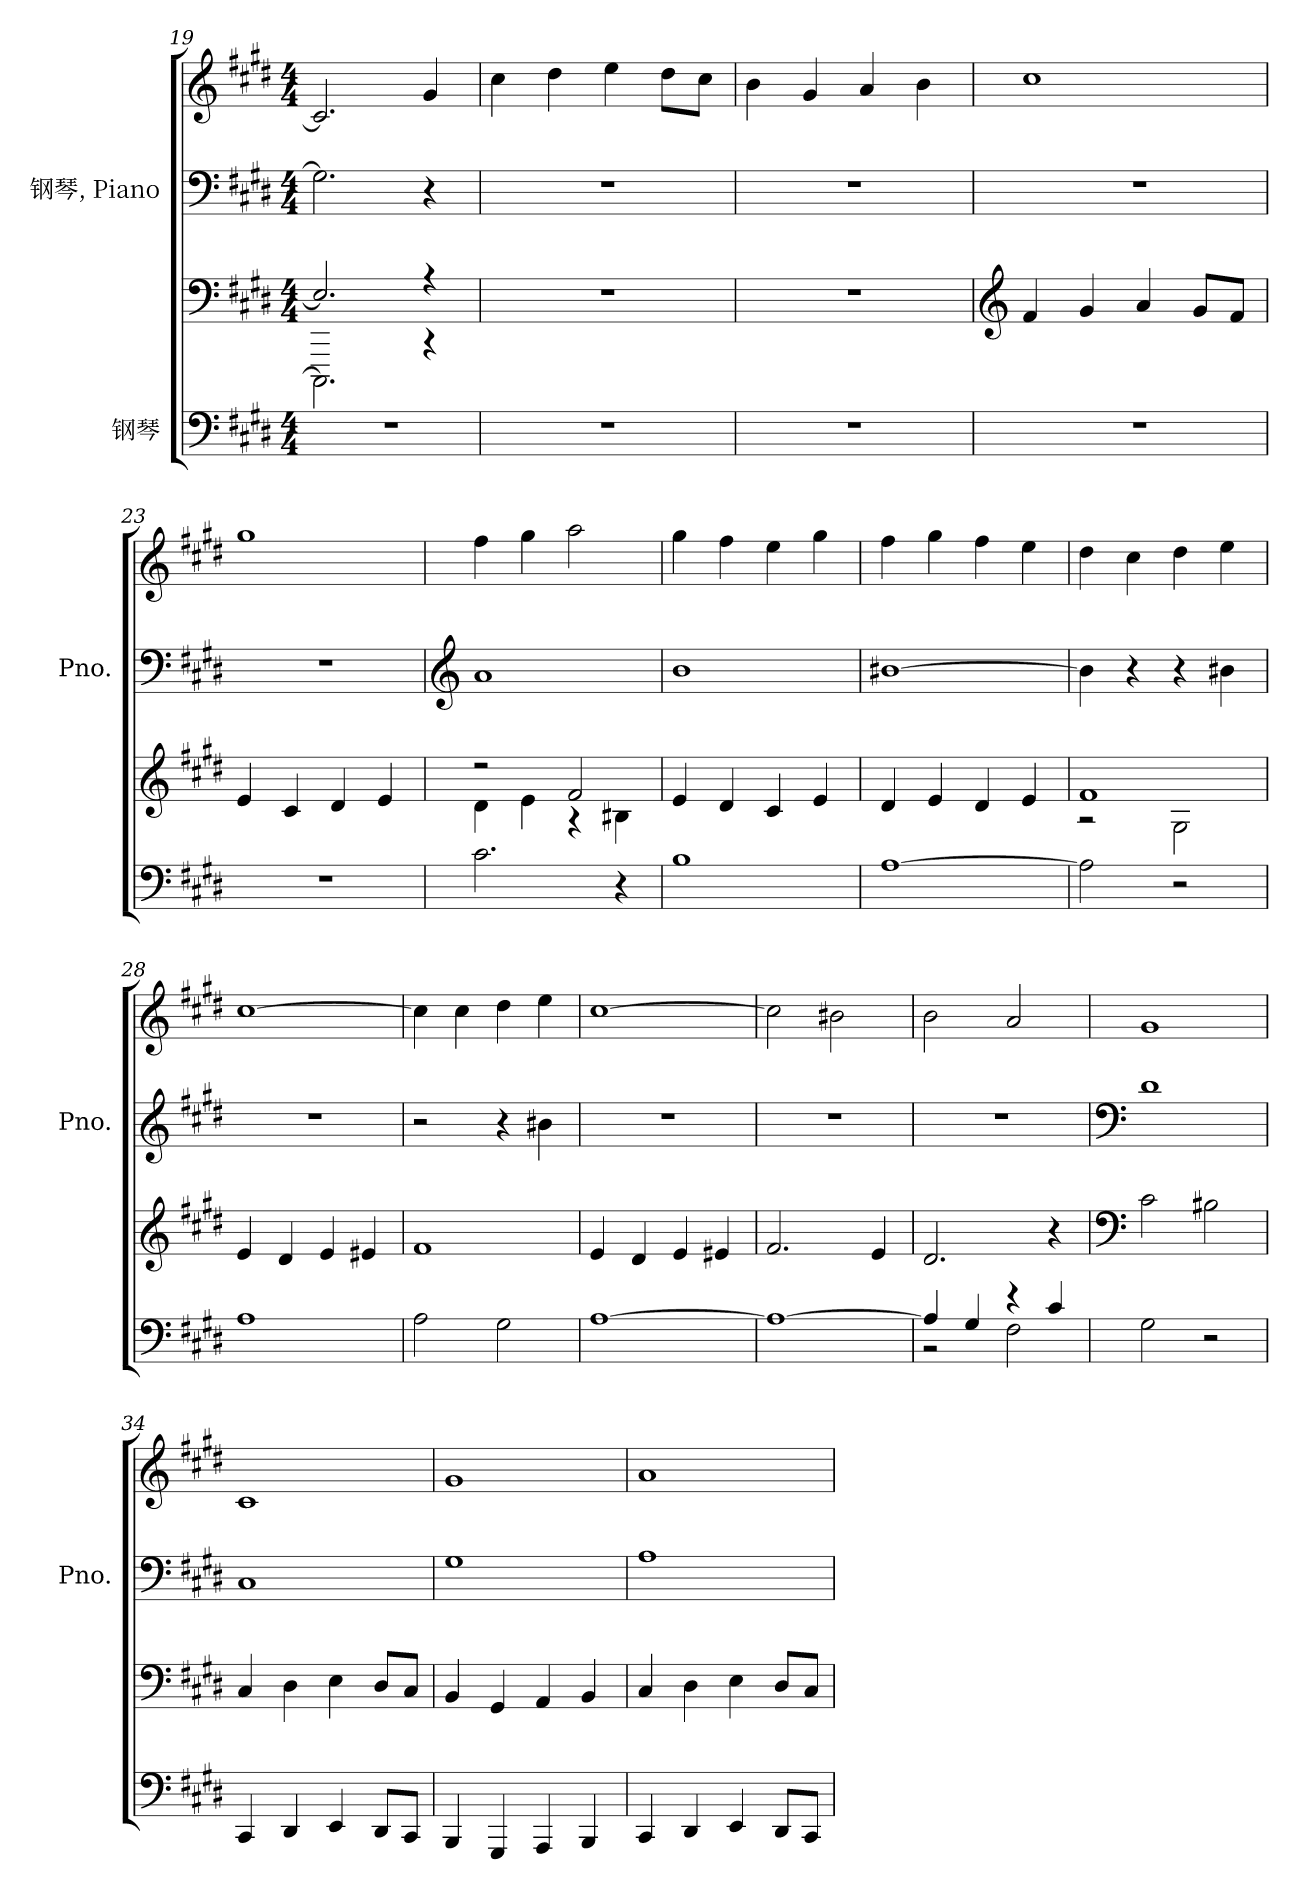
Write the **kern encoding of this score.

**kern	**kern	**kern	**kern
*part2	*part2	*part1	*part1
*staff4	*staff3	*staff2	*staff1
*I"钢琴	*	*I"钢琴, Piano	*
*	*	*I'Pno.	*
*clefF4	*clefF4	*clefF4	*clefG2
*k[f#c#g#d#]	*k[f#c#g#d#]	*k[f#c#g#d#]	*k[f#c#g#d#]
*M4/4	*M4/4	*M4/4	*M4/4
=19	=19	=19	=19
*	*^	*	*
1r	2.E/]	2.CCC#\]	2.G#\]	2.c#/]
.	4r	4r	4r	4g#/
*	*v	*v	*	*
!!LO:LB:g=z
=20	=20	=20	=20
1r	1r	1r	4cc#\
.	.	.	4dd#\
.	.	.	4ee\
.	.	.	8dd#\L
.	.	.	8cc#\J
=21	=21	=21	=21
1r	1r	1r	4b\
.	.	.	4g#/
.	.	.	4a/
.	.	.	4b\
=22	=22	=22	=22
*	*clefG2	*	*
1r	4f#/	1r	1cc#
.	4g#/	.	.
.	4a/	.	.
.	8g#/L	.	.
.	8f#/J	.	.
=23	=23	=23	=23
1r	4e/	1r	1gg#
.	4c#/	.	.
.	4d#/	.	.
.	4e/	.	.
=24	=24	=24	=24
*	*	*clefG2	*
*	*^	*	*
2.c#\	2r	4d#\	1a	4ff#\
.	.	4e\	.	4gg#\
.	2f#/	4r	.	2aa\
4r	.	4B#X\	.	.
*	*v	*v	*	*
=25	=25	=25	=25
1B	4e/	1b	4gg#\
.	4d#/	.	4ff#\
.	4c#/	.	4ee\
.	4e/	.	4gg#\
=26	=26	=26	=26
[1A	4d#/	[1b#X	4ff#\
.	4e/	.	4gg#\
.	4d#/	.	4ff#\
.	4e/	.	4ee\
!!LO:PB:g=z
=27	=27	=27	=27
*	*^	*	*
2A\]	1f#	2r	4b#\]	4dd#\
.	.	.	4r	4cc#\
2r	.	2G#\	4r	4dd#\
.	.	.	4b#X\	4ee\
*	*v	*v	*	*
=28	=28	=28	=28
1A	4e/	1r	[1cc#
.	4d#/	.	.
.	4e/	.	.
.	4e#X/	.	.
=29	=29	=29	=29
2A\	1f#	2r	4cc#\]
.	.	.	4cc#\
2G#\	.	4r	4dd#\
.	.	4b#X\	4ee\
=30	=30	=30	=30
*	*	*	*MM80
[1A	4e/	1r	[1cc#
.	4d#/	.	.
.	4e/	.	.
.	4e#X/	.	.
=31	=31	=31	=31
1A_	2.f#/	1r	2cc#\]
.	.	.	2b#X\
.	4e/	.	.
=32	=32	=32	=32
*^	*	*	*
4A/]	2r	2.d#/	1r	2b\
4G#/	.	.	.	.
*	*	*	*	*MM70
4r	2F#\	.	.	2a/
4c#/	.	4r	.	.
*v	*v	*	*	*
=33	=33	=33	=33
*	*clefF4	*clefF4	*
2G#\	2c#\	1d#	1g#
2r	2B#X\	.	.
!!LO:LB:g=z
=34	=34	=34	=34
*	*	*	*MM80
4CC#/	4C#/	1C#	1c#
4DD#/	4D#\	.	.
4EE/	4E\	.	.
8DD#/L	8D#/L	.	.
8CC#/J	8C#/J	.	.
=35	=35	=35	=35
4BBB/	4BB/	1G#	1g#
4GGG#/	4GG#/	.	.
4AAA/	4AA/	.	.
4BBB/	4BB/	.	.
=36	=36	=36	=36
4CC#/	4C#/	1A	1a
4DD#/	4D#\	.	.
4EE/	4E\	.	.
8DD#/L	8D#/L	.	.
8CC#/J	8C#/J	.	.
=	=	=	=
*-	*-	*-	*-
